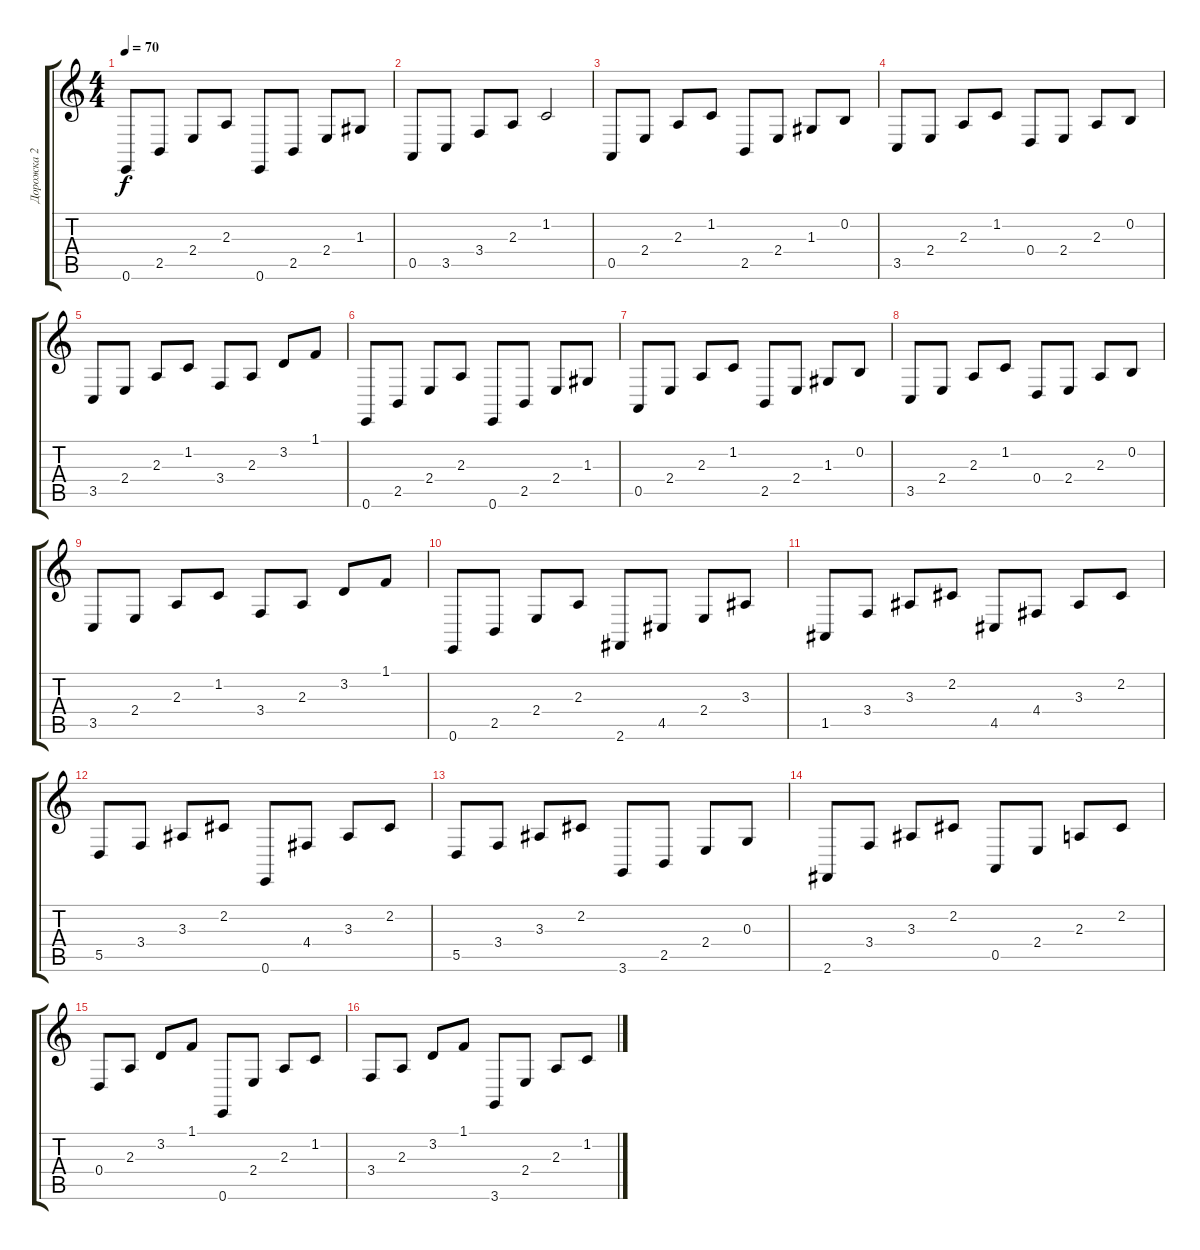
\track ("Дорожка 2" "Дорожка 2") {instrument electricgrandpiano}
\staff {score tabs}
\tuning (E4 B3 G3 D3 A2 E2) {hide}
\ts (4 4)
\tempo 70
\clef g2
\ks c
0.6.8{dy f} 2.5.8 2.4.8 2.3.8 0.6.8 2.5.8 2.4.8 1.3.8 |
0.5.8 3.5.8 3.4.8 2.3.8 1.2.2 |
0.5.8 2.4.8 2.3.8 1.2.8 2.5.8 2.4.8 1.3.8 0.2.8 |
3.5.8 2.4.8 2.3.8 1.2.8 0.4.8 2.4.8 2.3.8 0.2.8 |
3.5.8 2.4.8 2.3.8 1.2.8 3.4.8 2.3.8 3.2.8 1.1.8 |
0.6.8 2.5.8 2.4.8 2.3.8 0.6.8 2.5.8 2.4.8 1.3.8 |
0.5.8 2.4.8 2.3.8 1.2.8 2.5.8 2.4.8 1.3.8 0.2.8 |
3.5.8 2.4.8 2.3.8 1.2.8 0.4.8 2.4.8 2.3.8 0.2.8 |
3.5.8 2.4.8 2.3.8 1.2.8 3.4.8 2.3.8 3.2.8 1.1.8 |
0.6.8 2.5.8 2.4.8 2.3.8 2.6.8 4.5.8 2.4.8 3.3.8 |
1.5.8 3.4.8 3.3.8 2.2.8 4.5.8 4.4.8 3.3.8 2.2.8 |
5.5.8 3.4.8 3.3.8 2.2.8 0.6.8 4.4.8 3.3.8 2.2.8 |
5.5.8 3.4.8 3.3.8 2.2.8 3.6.8 2.5.8 2.4.8 0.3.8 |
2.6.8 3.4.8 3.3.8 2.2.8 0.5.8 2.4.8 2.3.8 2.2.8 |
0.4.8 2.3.8 3.2.8 1.1.8 0.6.8 2.4.8 2.3.8 1.2.8 |
3.4.8 2.3.8 3.2.8 1.1.8 3.6.8 2.4.8 2.3.8 1.2.8
